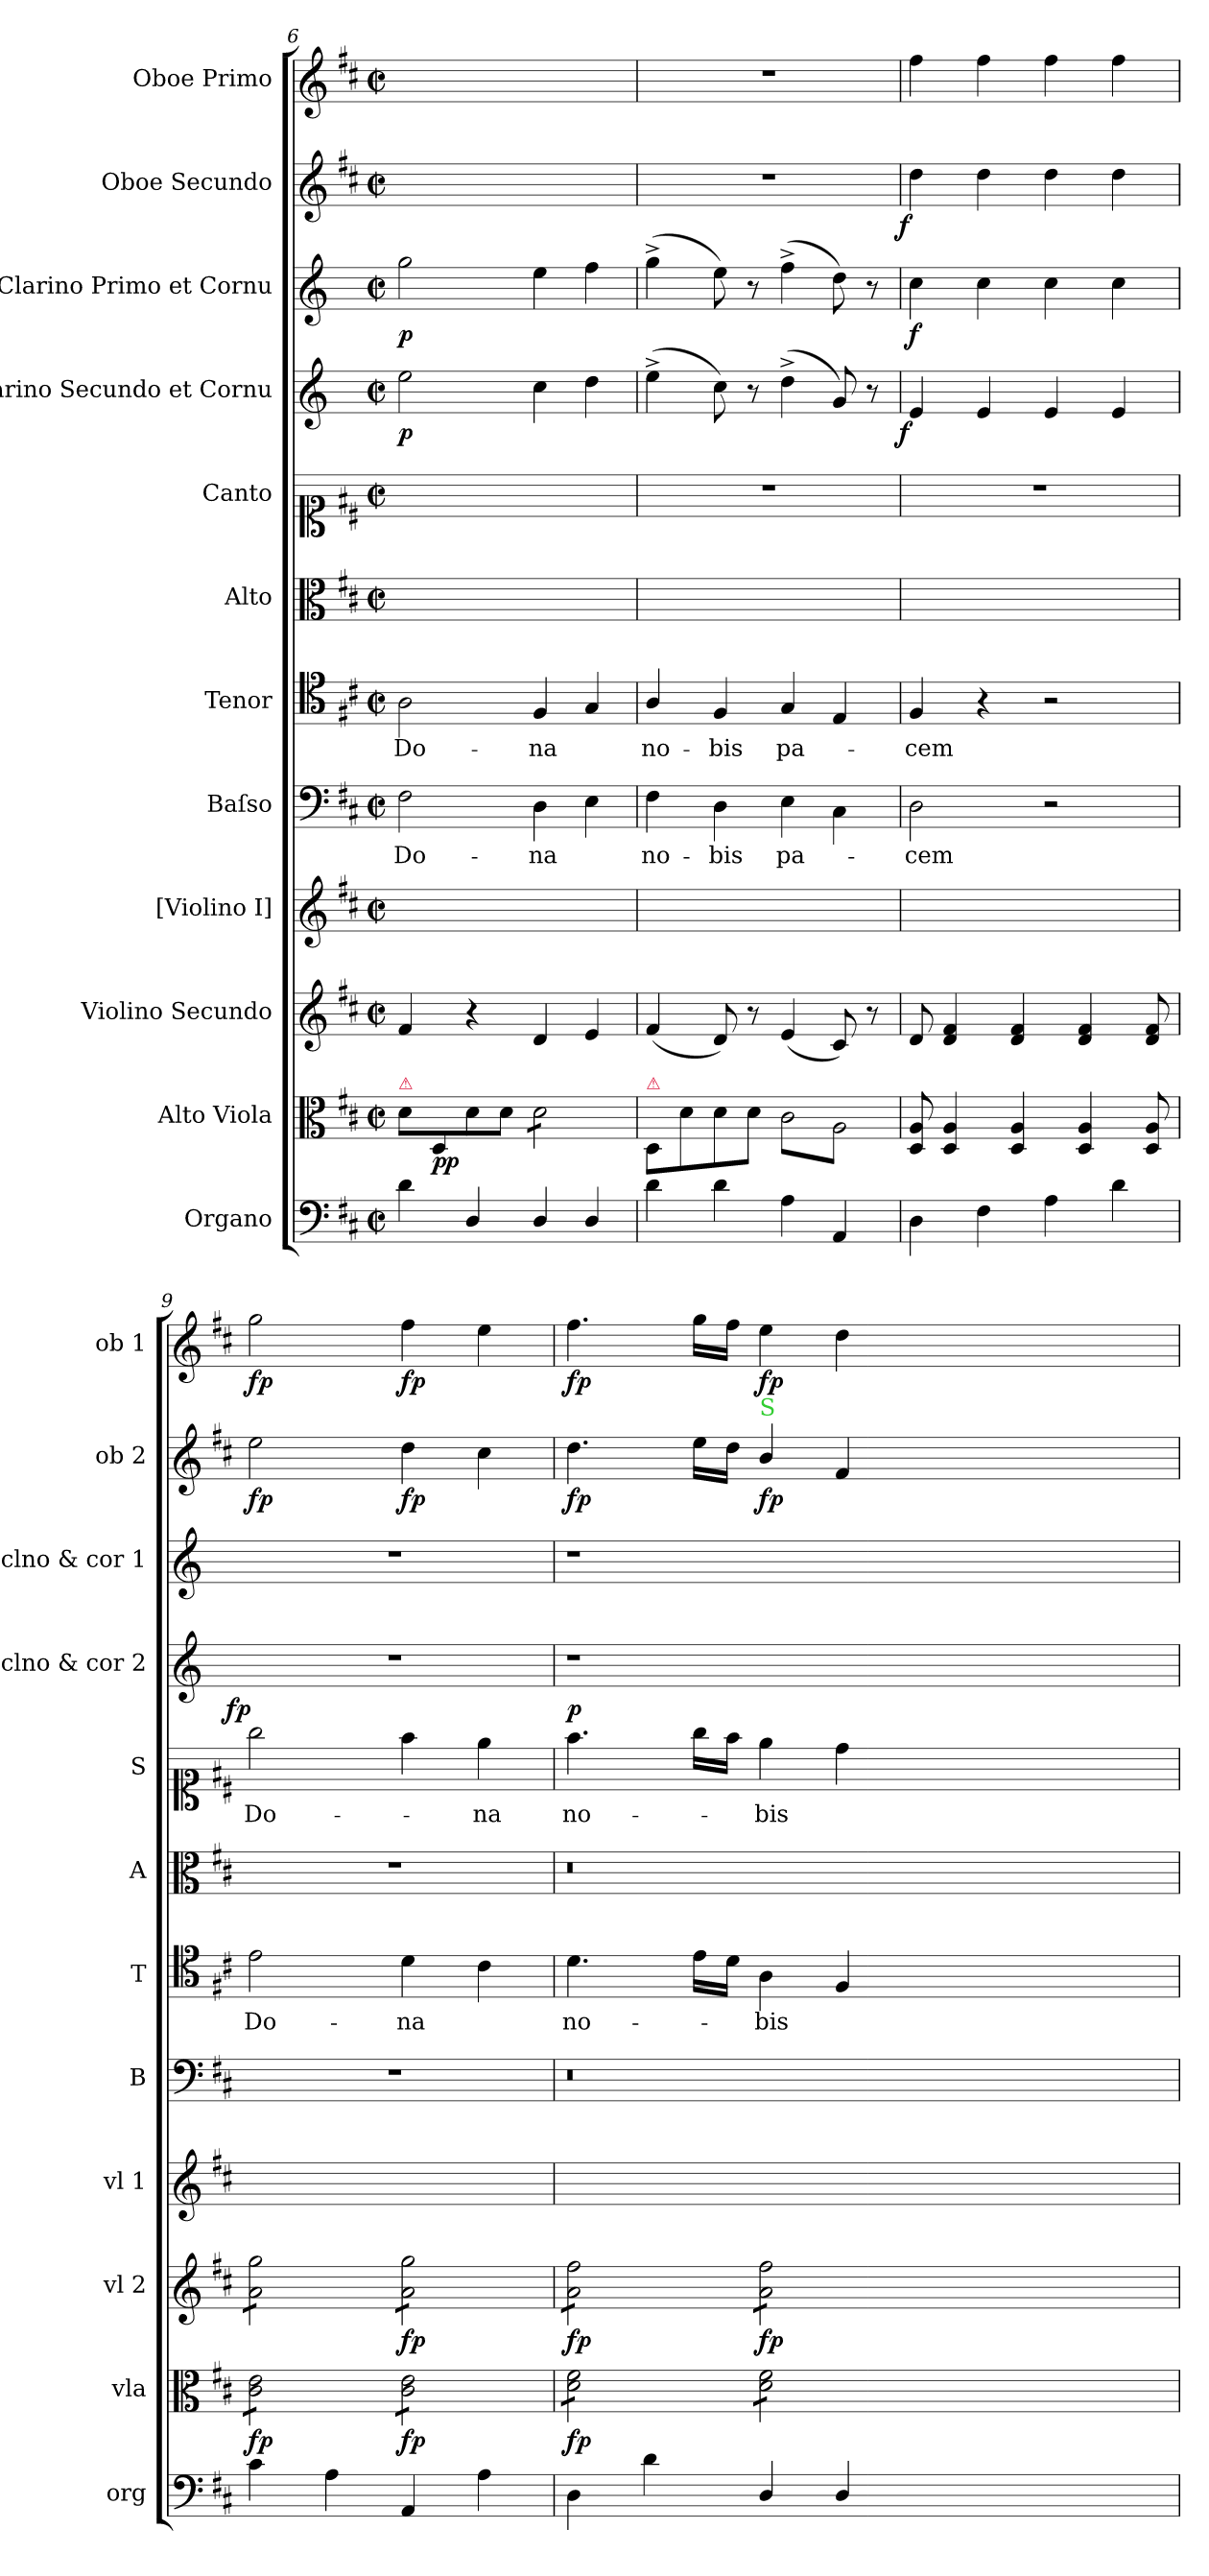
**kern	**kern	**dynam	**kern	**dynam	**kern	**kern	**text	**kern	**text	**kern	**kern	**text	**dynam	**kern	**dynam	**kern	**dynam	**kern	**dynam	**kern	**dynam
*part12	*part11	*part11	*part10	*part10	*part9	*part8	*part8	*part7	*part7	*part6	*part5	*part5	*part5	*part4	*part4	*part3	*part3	*part2	*part2	*part1	*part1
*staff12	*staff11	*staff11	*staff10	*staff10	*staff9	*staff8	*staff8	*staff7	*staff7	*staff6	*staff5	*staff5	*staff5	*staff4	*staff4	*staff3	*staff3	*staff2	*staff2	*staff1	*staff1
*I"Organo	*I"Alto Viola	*	*I"Violino Secundo	*	*I"[Violino I]	*I"Baſso	*	*I"Tenor	*	*I"Alto	*I"Canto	*	*	*I"Clarino Secundo et Cornu	*	*I"Clarino Primo et Cornu	*	*I"Oboe Secundo	*	*I"Oboe Primo	*
*I'org	*I'vla	*	*I'vl 2	*	*I'vl 1	*I'B	*	*I'T	*	*I'A	*I'S	*	*	*I'clno & cor 2	*	*I'clno & cor 1	*	*I'ob 2	*	*I'ob 1	*
*clefF4	*clefC3	*	*clefG2	*	*clefG2	*clefF4	*	*clefC4	*	*clefC3	*clefC1	*	*	*clefG2	*	*clefG2	*	*clefG2	*	*clefG2	*
*	*	*	*	*	*	*	*	*	*	*	*	*	*	*ITrd-1c-2	*	*ITrd-1c-2	*	*	*	*	*
*k[f#c#]	*k[f#c#]	*	*k[f#c#]	*	*k[f#c#]	*k[f#c#]	*	*k[f#c#]	*	*k[f#c#]	*k[f#c#]	*	*	*k[f#c#]	*	*k[f#c#]	*	*k[f#c#]	*	*k[f#c#]	*
*D:	*D:	*	*D:	*	*D:	*D:	*	*D:	*	*D:	*D:	*	*	*D:	*	*D:	*	*D:	*	*D:	*
*M2/2	*M2/2	*	*M2/2	*	*M2/2	*M2/2	*	*M2/2	*	*M2/2	*M2/2	*	*	*M2/2	*	*M2/2	*	*M2/2	*	*M2/2	*
*met(c|)	*met(c|)	*	*met(c|)	*	*met(c|)	*met(c|)	*	*met(c|)	*	*met(c|)	*met(c|)	*	*	*met(c|)	*	*met(c|)	*	*met(c|)	*	*met(c|)	*
=6	=6	=6	=6	=6	=6	=6	=6	=6	=6	=6	=6	=6	=6	=6	=6	=6	=6	=6	=6	=6	=6
!	!LO:TX:a:color=crimson:t=⚠	!	!	!	!	!	!	!	!	!	!	!	!	!	!	!	!	!	!	!	!
4d\	8d\L	.	4f#/	.	1ryy	2F#\	Do-	2A\	Do-	1ryy	1ryy	.	.	2ff#\	p.	2aa\	p	1ryy	.	1ryy	.
.	8D/	pp	.	.	.	.	.	.	.	.	.	.	.	.	.	.	.	.	.	.	.
4D/	8d\	.	4r	.	.	.	.	.	.	.	.	.	.	.	.	.	.	.	.	.	.
.	8d\J	.	.	.	.	.	.	.	.	.	.	.	.	.	.	.	.	.	.	.	.
*	*tremolo	*	*	*	*	*	*	*	*	*	*	*	*	*	*	*	*	*	*	*	*
4D/	8d\L	.	4d/	.	.	4D\	-na	4F#/	-na	.	.	.	.	4dd\	.	4ff#\	.	.	.	.	.
.	8d\	.	.	.	.	.	.	.	.	.	.	.	.	.	.	.	.	.	.	.	.
4D/	8d\	.	4e/	.	.	4E\	.	4G/	.	.	.	.	.	4ee\	.	4gg\	.	.	.	.	.
.	8d\J	.	.	.	.	.	.	.	.	.	.	.	.	.	.	.	.	.	.	.	.
*	*Xtremolo	*	*	*	*	*	*	*	*	*	*	*	*	*	*	*	*	*	*	*	*
=7	=7	=7	=7	=7	=7	=7	=7	=7	=7	=7	=7	=7	=7	=7	=7	=7	=7	=7	=7	=7	=7
!	!LO:TX:a:color=crimson:t=⚠	!	!	!	!	!	!	!	!	!	!	!	!	!	!	!	!	!	!	!	!
4d\	8D/L	.	(<4f#/	.	1ryy	4F#\	no-	4A/	no-	1ryy	1r	.	.	(>4ff#^<\	.	(>4aa^<\	.	1r	.	1r	.
.	8d\	.	.	.	.	.	.	.	.	.	.	.	.	.	.	.	.	.	.	.	.
4d\	8d\	.	8d/)	.	.	4D\	-bis	4F#/	-bis	.	.	.	.	8dd\)	.	8ff#\)	.	.	.	.	.
.	8d\J	.	8r	.	.	.	.	.	.	.	.	.	.	8r	.	8r	.	.	.	.	.
*	*tremolo	*	*	*	*	*	*	*	*	*	*	*	*	*	*	*	*	*	*	*	*
4A\	8c#\L	.	(<4e/	.	.	4E\	pa-	4G/	pa-	.	.	.	.	(>4ee^<\	.	(>4gg^<\	.	.	.	.	.
.	8A\	.	.	.	.	.	.	.	.	.	.	.	.	.	.	.	.	.	.	.	.
4AA/	8c#\	.	8c#/)	.	.	4C#\	.	4E/	.	.	.	.	.	8a/)	.	8ee\)	.	.	.	.	.
.	8A\J	.	8r	.	.	.	.	.	.	.	.	.	.	8r	.	8r	.	.	.	.	.
*	*Xtremolo	*	*	*	*	*	*	*	*	*	*	*	*	*	*	*	*	*	*	*	*
=8	=8	=8	=8	=8	=8	=8	=8	=8	=8	=8	=8	=8	=8	=8	=8	=8	=8	=8	=8	=8	=8
!	!	!LO:DY:rj	!	!	!	!	!	!	!	!	!	!	!	!	!LO:DY:rj	!	!	!	!LO:DY:rj	!	!
4D\	8D/ 8A/	fr	8d/	fr	1ryy	2D\	-cem	4F#/	-cem	1ryy	1r	.	.	4f#/	f.	4dd\	f.	4dd\	f.	4ff#\	for
.	4D/ 4A/	.	4d/ 4f#/	.	.	.	.	.	.	.	.	.	.	.	.	.	.	.	.	.	.
4F#\	.	.	.	.	.	.	.	4r	.	.	.	.	.	4f#/	.	4dd\	.	4dd\	.	4ff#\	.
.	4D/ 4A/	.	4d/ 4f#/	.	.	.	.	.	.	.	.	.	.	.	.	.	.	.	.	.	.
4A\	.	.	.	.	.	2r	.	2r	.	.	.	.	.	4f#/	.	4dd\	.	4dd\	.	4ff#\	.
.	4D/ 4A/	.	4d/ 4f#/	.	.	.	.	.	.	.	.	.	.	.	.	.	.	.	.	.	.
4d\	.	.	.	.	.	.	.	.	.	.	.	.	.	4f#/	.	4dd\	.	4dd\	.	4ff#\	.
.	8D/ 8A/	.	8d/ 8f#/	.	.	.	.	.	.	.	.	.	.	.	.	.	.	.	.	.	.
=9	=9	=9	=9	=9	=9	=9	=9	=9	=9	=9	=9	=9	=9	=9	=9	=9	=9	=9	=9	=9	=9
!	!	!	!	!LO:DY:rj	!	!	!	!	!	!	!	!	!LO:DY:a:rj	!	!	!	!	!	!	!	!
*	*tremolo	*	*	*	*	*	*	*	*	*	*	*	*	*	*	*	*	*	*	*	*
*	*	*	*tremolo	*	*	*	*	*	*	*	*	*	*	*	*	*	*	*	*	*	*
4c#\	8c#\ 8e\L	fp	8a\ 8gg\L	fr	1ryy	1r	.	2e\	Do-	1r	2gg\	Do-	fp	1r	.	1r	.	2ee\	fp.	2gg\	fp.
.	8c#\ 8e\	.	8a\ 8gg\	.	.	.	.	.	.	.	.	.	.	.	.	.	.	.	.	.	.
4A\	8c#\ 8e\	.	8a\ 8gg\	.	.	.	.	.	.	.	.	.	.	.	.	.	.	.	.	.	.
.	8c#\ 8e\J	.	8a\ 8gg\J	.	.	.	.	.	.	.	.	.	.	.	.	.	.	.	.	.	.
4AA/	8c#\ 8e\L	fp	8a\ 8gg\L	fp	.	.	.	4d\	-na	.	4ff#\	.	.	.	.	.	.	4dd\	fp.	4ff#\	fp.
.	8c#\ 8e\	.	8a\ 8gg\	.	.	.	.	.	.	.	.	.	.	.	.	.	.	.	.	.	.
4A\	8c#\ 8e\	.	8a\ 8gg\	.	.	.	.	4c#\	.	.	4ee\	-na	.	.	.	.	.	4cc#\	.	4ee\	.
.	8c#\ 8e\J	.	8a\ 8gg\J	.	.	.	.	.	.	.	.	.	.	.	.	.	.	.	.	.	.
=10	=10	=10	=10	=10	=10	=10	=10	=10	=10	=10	=10	=10	=10	=10	=10	=10	=10	=10	=10	=10	=10
!	!	!	!	!	!	!	!	!	!	!	!	!	!LO:DY:a	!	!	!	!	!	!	!	!
4D\	8d\ 8f#\L	fp	8a\ 8ff#\L	fp.	1ryy	0.r	.	4.d\	no-	0.r	4.ff#\	no-	p	1r	.	1r	.	4.dd\	fp.	4.ff#\	fp.
.	8d\ 8f#\	.	8a\ 8ff#\	.	.	.	.	.	.	.	.	.	.	.	.	.	.	.	.	.	.
4d\	8d\ 8f#\	.	8a\ 8ff#\	.	.	.	.	.	.	.	.	.	.	.	.	.	.	.	.	.	.
.	8d\ 8f#\J	.	8a\ 8ff#\J	.	.	.	.	16e\LL	.	.	16gg\LL	.	.	.	.	.	.	16ee\LL	.	16gg\LL	.
.	.	.	.	.	.	.	.	16d\JJ	.	.	16ff#\JJ	.	.	.	.	.	.	16dd\JJ	.	16ff#\JJ	.
!	!	!	!	!	!	!	!	!	!	!	!	!	!	!	!	!	!	!LO:TX:a:color=limegreen:t=S	!	!	!
4D/	8d\ 8f#\L	.	8a\ 8ff#\L	fp	.	.	.	4A\	-bis	.	4ee\	-bis	.	.	.	.	.	4b/	fp.	4ee\	fp.
.	8d\ 8f#\	.	8a\ 8ff#\	.	.	.	.	.	.	.	.	.	.	.	.	.	.	.	.	.	.
4D/	8d\ 8f#\	.	8a\ 8ff#\	.	.	.	.	4F#/	.	.	4dd\	.	.	.	.	.	.	4f#/	.	4dd\	.
.	8d\ 8f#\J	.	8a\ 8ff#\J	.	.	.	.	.	.	.	.	.	.	.	.	.	.	.	.	.	.
*	*	*	*Xtremolo	*	*	*	*	*	*	*	*	*	*	*	*	*	*	*	*	*	*
*	*Xtremolo	*	*	*	*	*	*	*	*	*	*	*	*	*	*	*	*	*	*	*	*
0ryy	0ryy	.	0ryy	.	0ryy	.	.	0ryy	.	.	0ryy	.	.	0ryy	.	0ryy	.	0ryy	.	0ryy	.
=	=	=	=	=	=	=	=	=	=	=	=	=	=	=	=	=	=	=	=	=	=
*-	*-	*-	*-	*-	*-	*-	*-	*-	*-	*-	*-	*-	*-	*-	*-	*-	*-	*-	*-	*-	*-
